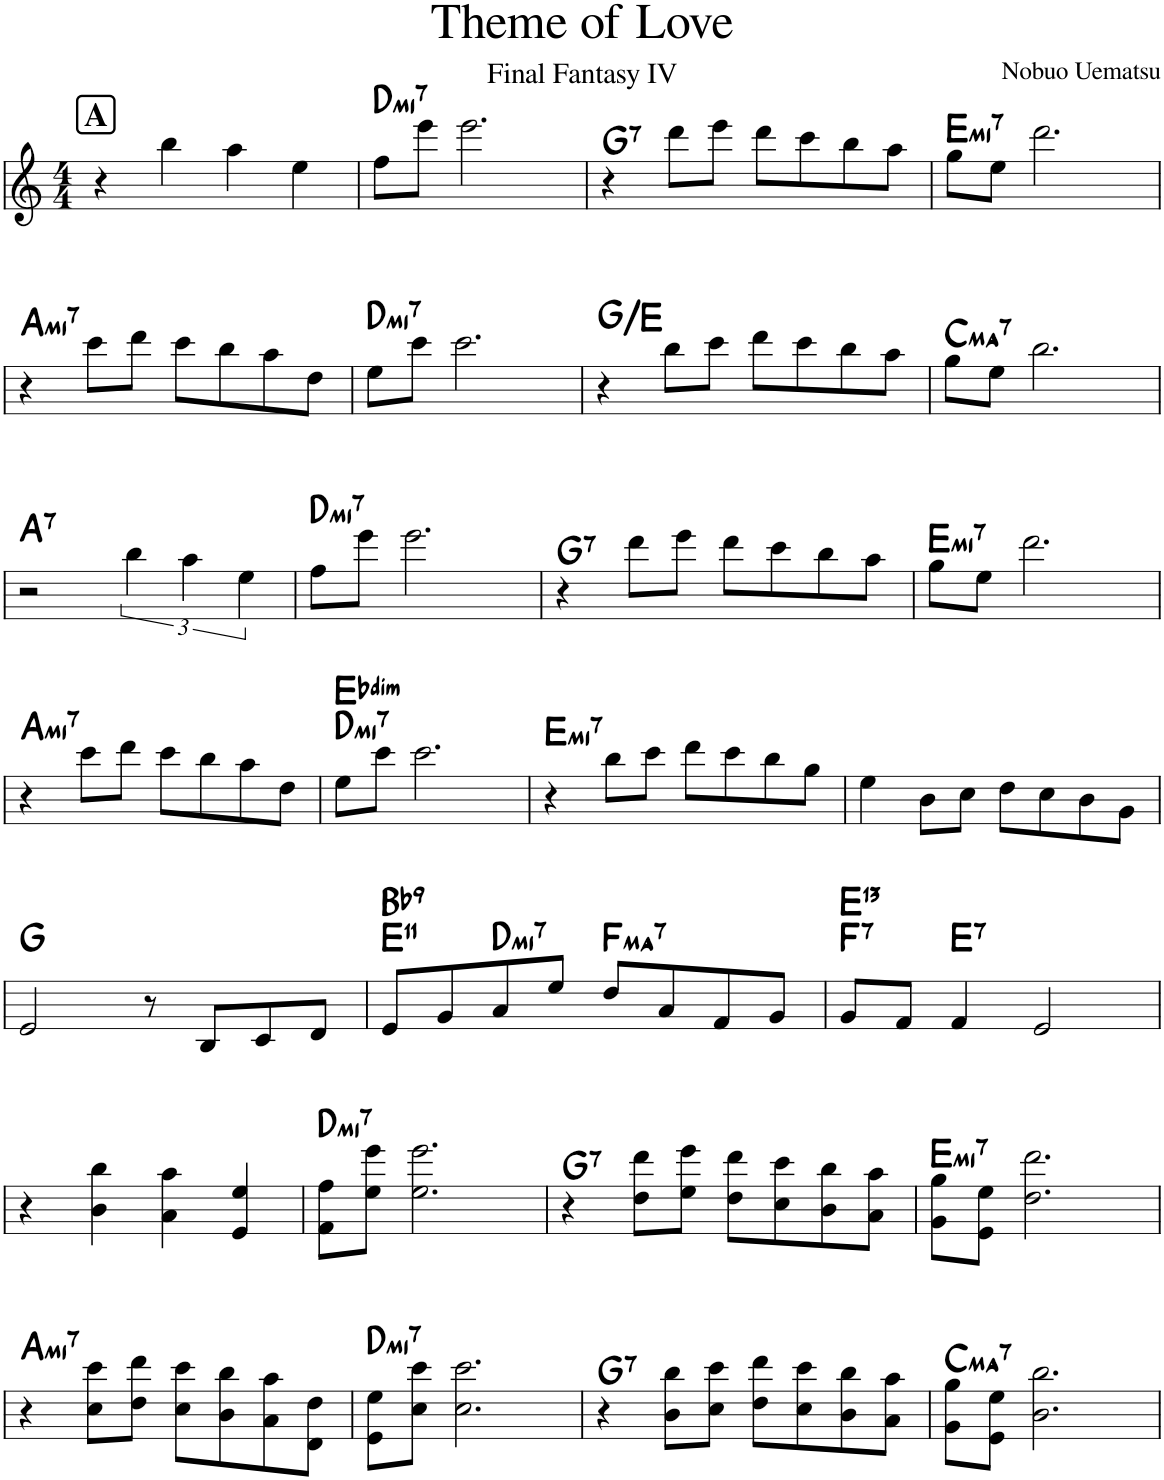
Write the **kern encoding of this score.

**kern	**harte
*part1	*part1
*staff1	*
*I"Piano	*
*I'Pno	*
*clefG2	*
*k[]	*
*M4/4	*
=1	=1
!LO:TX:a:B:t=A	!
4r	.
4bb\	.
4aa\	.
4ee\	.
=2	=2
!	!LO:H:kt=m7
8ff\L	D:min7
8eee\J	.
2.eee\	.
=3	=3
!	!LO:H:kt=7
4r	G:7
8ddd\L	.
8eee\J	.
8ddd\L	.
8ccc\	.
8bb\	.
8aa\J	.
=4	=4
!	!LO:H:kt=m7
8gg\L	E:min7
8ee\J	.
2.ddd\	.
!!LO:LB:g=z
=5	=5
!	!LO:H:kt=m7
4r	A:min7
8ccc\L	.
8ddd\J	.
8ccc\L	.
8bb\	.
8aa\	.
8dd\J	.
=6	=6
!	!LO:H:kt=m7
8ee\L	D:min7
8ccc\J	.
2.ccc\	.
=7	=7
4r	G:maj/6
8bb\L	.
8ccc\J	.
8ddd\L	.
8ccc\	.
8bb\	.
8aa\J	.
=8	=8
!	!LO:H:kt=Maj7
8gg\L	C:maj7
8ee\J	.
2.bb\	.
!!LO:LB:g=z
=9	=9
!	!LO:H:kt=7
2r	A:7
6bb\	.
6aa\	.
6ee\	.
=10	=10
!	!LO:H:kt=m7
8ff\L	D:min7
8eee\J	.
2.eee\	.
=11	=11
!	!LO:H:kt=7
4r	G:7
8ddd\L	.
8eee\J	.
8ddd\L	.
8ccc\	.
8bb\	.
8aa\J	.
=12	=12
!	!LO:H:kt=m7
8gg\L	E:min7
8ee\J	.
2.ddd\	.
!!LO:LB:g=z
=13	=13
!	!LO:H:kt=m7
4r	A:min7
8ccc\L	.
8ddd\J	.
8ccc\L	.
8bb\	.
8aa\	.
8dd\J	.
=14	=14
!	!LO:H:n=1:kt=m7
!	!LO:H:n=2:kt=dim
8een\L	D:min7 Eb:dim
8ccc\J	.
2.ccc\	.
=15	=15
!	!LO:H:kt=m7
4r	E:min7
8bb\L	.
8ccc\J	.
8ddd\L	.
8ccc\	.
8bb\	.
8gg\J	.
=16	=16
4ee\	.
8b\L	.
8cc\J	.
8dd\L	.
8cc\	.
8b\	.
8g\J	.
!!LO:LB:g=z
=17	=17
2e/	G:maj
8r	.
8B/L	.
8c/	.
8d/J	.
=18	=18
!	!LO:H:n=1:kt=11
!	!LO:H:n=2:kt=9
8e/L	E:9(11) Bb:9
8gn/	.
!	!LO:H:kt=m7
8a/	D:min7
8ee/J	.
!	!LO:H:kt=Maj7
8dd/L	F:maj7
8a/	.
8f/	.
8g/J	.
=19	=19
!	!LO:H:n=1:kt=7
!	!LO:H:n=2:kt=13
8gn/L	F:7 E:9(11,13)
8fn/J	.
!	!LO:H:kt=7
4f/	E:7
2e/	.
!!LO:LB:g=z
=20	=20
4r	.
4b\ 4bb\	.
4a\ 4aa\	.
4e/ 4ee/	.
=21	=21
!	!LO:H:kt=m7
8f\ 8ff\L	D:min7
8ee\ 8eee\J	.
2.ee\ 2.eee\	.
=22	=22
!	!LO:H:kt=7
4r	G:7
8dd\ 8ddd\L	.
8ee\ 8eee\J	.
8dd\ 8ddd\L	.
8cc\ 8ccc\	.
8b\ 8bb\	.
8a\ 8aa\J	.
=23	=23
!	!LO:H:kt=m7
8g\ 8gg\L	E:min7
8e\ 8ee\J	.
2.dd\ 2.ddd\	.
!!LO:LB:g=z
=24	=24
!	!LO:H:kt=m7
4r	A:min7
8cc\ 8ccc\L	.
8dd\ 8ddd\J	.
8cc\ 8ccc\L	.
8b\ 8bb\	.
8a\ 8aa\	.
8d\ 8dd\J	.
=25	=25
!	!LO:H:kt=m7
8e\ 8ee\L	D:min7
8cc\ 8ccc\J	.
2.cc\ 2.ccc\	.
=26	=26
!	!LO:H:kt=7
4r	G:7
8b\ 8bb\L	.
8cc\ 8ccc\J	.
8dd\ 8ddd\L	.
8cc\ 8ccc\	.
8b\ 8bb\	.
8a\ 8aa\J	.
=27	=27
!	!LO:H:kt=Maj7
8g\ 8gg\L	C:maj7
8e\ 8ee\J	.
2.b\ 2.bb\	.
=	=
*-	*-
